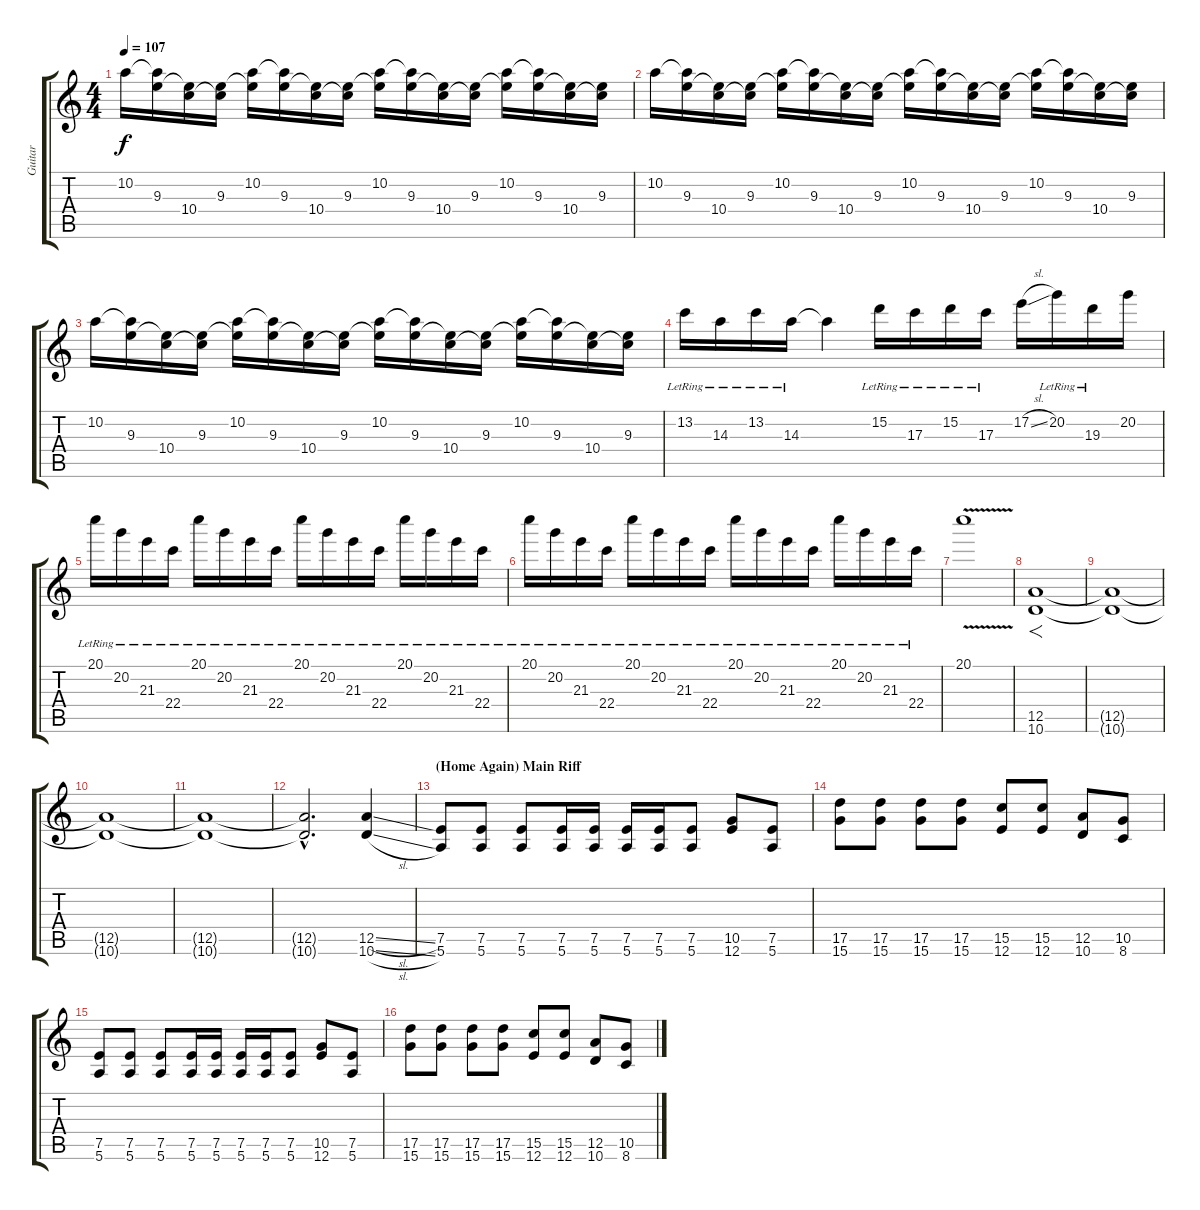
\track ("Guitar " "Guitar ") {instrument overdrivenguitar}
\staff {score tabs}
\tuning (E4 B3 G3 D3 A2 E2) {hide}
\ts (4 4)
\tempo 107
\clef g2
\ks c
10.2.16{dy f} (10.2{t} 9.3).16 (9.3{t} 10.4).16 (9.3 10.4{t}).16 (10.2 9.3{t}).16 (10.2{t} 9.3).16 (9.3{t} 10.4).16 (9.3 10.4{t}).16 (10.2 9.3{t}).16 (10.2{t} 9.3).16 (9.3{t} 10.4).16 (9.3 10.4{t}).16 (10.2 9.3{t}).16 (10.2{t} 9.3).16 (9.3{t} 10.4).16 (9.3 10.4{t}).16 |
10.2.16 (10.2{t} 9.3).16 (9.3{t} 10.4).16 (9.3 10.4{t}).16 (10.2 9.3{t}).16 (10.2{t} 9.3).16 (9.3{t} 10.4).16 (9.3 10.4{t}).16 (10.2 9.3{t}).16 (10.2{t} 9.3).16 (9.3{t} 10.4).16 (9.3 10.4{t}).16 (10.2 9.3{t}).16 (10.2{t} 9.3).16 (9.3{t} 10.4).16 (9.3 10.4{t}).16 |
10.2.16 (10.2{t} 9.3).16 (9.3{t} 10.4).16 (9.3 10.4{t}).16 (10.2 9.3{t}).16 (10.2{t} 9.3).16 (9.3{t} 10.4).16 (9.3 10.4{t}).16 (10.2 9.3{t}).16 (10.2{t} 9.3).16 (9.3{t} 10.4).16 (9.3 10.4{t}).16 (10.2 9.3{t}).16 (10.2{t} 9.3).16 (9.3{t} 10.4).16 (9.3 10.4{t}).16 |
13.2{lr}.16 14.3{lr}.16 13.2{lr}.16 14.3{lr}.16 14.3{t}.4 15.2{lr}.16 17.3{lr}.16 15.2{lr}.16 17.3{lr}.16 17.2{sl}.16 20.2{lr}.16 19.3{lr}.16 20.2.16 |
20.1{lr}.16 20.2{lr}.16 21.3{lr}.16 22.4{lr}.16 20.1{lr}.16 20.2{lr}.16 21.3{lr}.16 22.4{lr}.16 20.1{lr}.16 20.2{lr}.16 21.3{lr}.16 22.4{lr}.16 20.1{lr}.16 20.2{lr}.16 21.3{lr}.16 22.4{lr}.16 |
20.1{lr}.16 20.2{lr}.16 21.3{lr}.16 22.4{lr}.16 20.1{lr}.16 20.2{lr}.16 21.3{lr}.16 22.4{lr}.16 20.1{lr}.16 20.2{lr}.16 21.3{lr}.16 22.4{lr}.16 20.1{lr}.16 20.2{lr}.16 21.3{lr}.16 22.4{lr}.16 |
20.1{v}.1 |
(12.5 10.6).1{f volume 12 instrument overdrivenguitar} |
(12.5{t} 10.6{t}).1 |
(12.5{t} 10.6{t}).1 |
(12.5{t} 10.6{t}).1 |
(12.5{hac t} 10.6{hac t}).2{d} (12.5{sl} 10.6{sl}).4 |
\section ("" "(Home Again) Main Riff")
(7.5 5.6).8 (7.5 5.6).8 (7.5 5.6).8 (7.5 5.6).16 (7.5 5.6).16 (7.5 5.6).16 (7.5 5.6).16 (7.5 5.6).8 (10.5 12.6).8 (7.5 5.6).8 |
(17.5 15.6).8 (17.5 15.6).8 (17.5 15.6).8 (17.5 15.6).8 (15.5 12.6).8 (15.5 12.6).8 (12.5 10.6).8 (10.5 8.6).8 |
(7.5 5.6).8 (7.5 5.6).8 (7.5 5.6).8 (7.5 5.6).16 (7.5 5.6).16 (7.5 5.6).16 (7.5 5.6).16 (7.5 5.6).8 (10.5 12.6).8 (7.5 5.6).8 |
(17.5 15.6).8 (17.5 15.6).8 (17.5 15.6).8 (17.5 15.6).8 (15.5 12.6).8 (15.5 12.6).8 (12.5 10.6).8 (10.5 8.6).8
